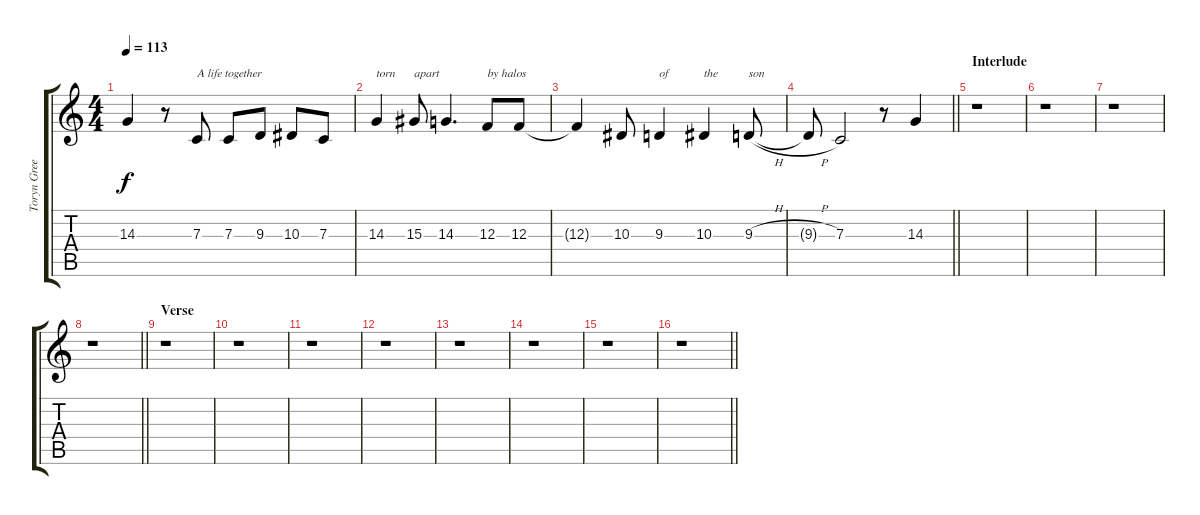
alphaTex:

\track ("Toryn Green (Vocals)" "Toryn Gree") {instrument violin}
\staff {score tabs}
\tuning (D4 A3 F3 C3 G2 C2) {hide}
\ts (4 4)
\tempo 113
\clef g2
\ks c
14.3{t}.4{dy f} r.8 7.3.8{txt "A life together"} 7.3.8 9.3.8 10.3.8 7.3.8 |
14.3.4{txt "torn"} 15.3.8{txt "apart"} 14.3.4{d} 12.3.8{txt "by halos"} 12.3.8 |
12.3{t}.4 10.3.8 9.3.4{txt "of"} 10.3.4{txt "the"} 9.3{h}.8{txt "son"} |
\barLineRight lightlight
9.3{h t}.8 7.3.2 r.8 14.3.4 |
\section ("" "Interlude")
r.1 |
r.1 |
r.1 |
\barLineRight lightlight
r.1 |
\section ("" "Verse")
r.1 |
r.1 |
r.1 |
r.1 |
r.1 |
r.1 |
r.1 |
\barLineRight lightlight
r.1
